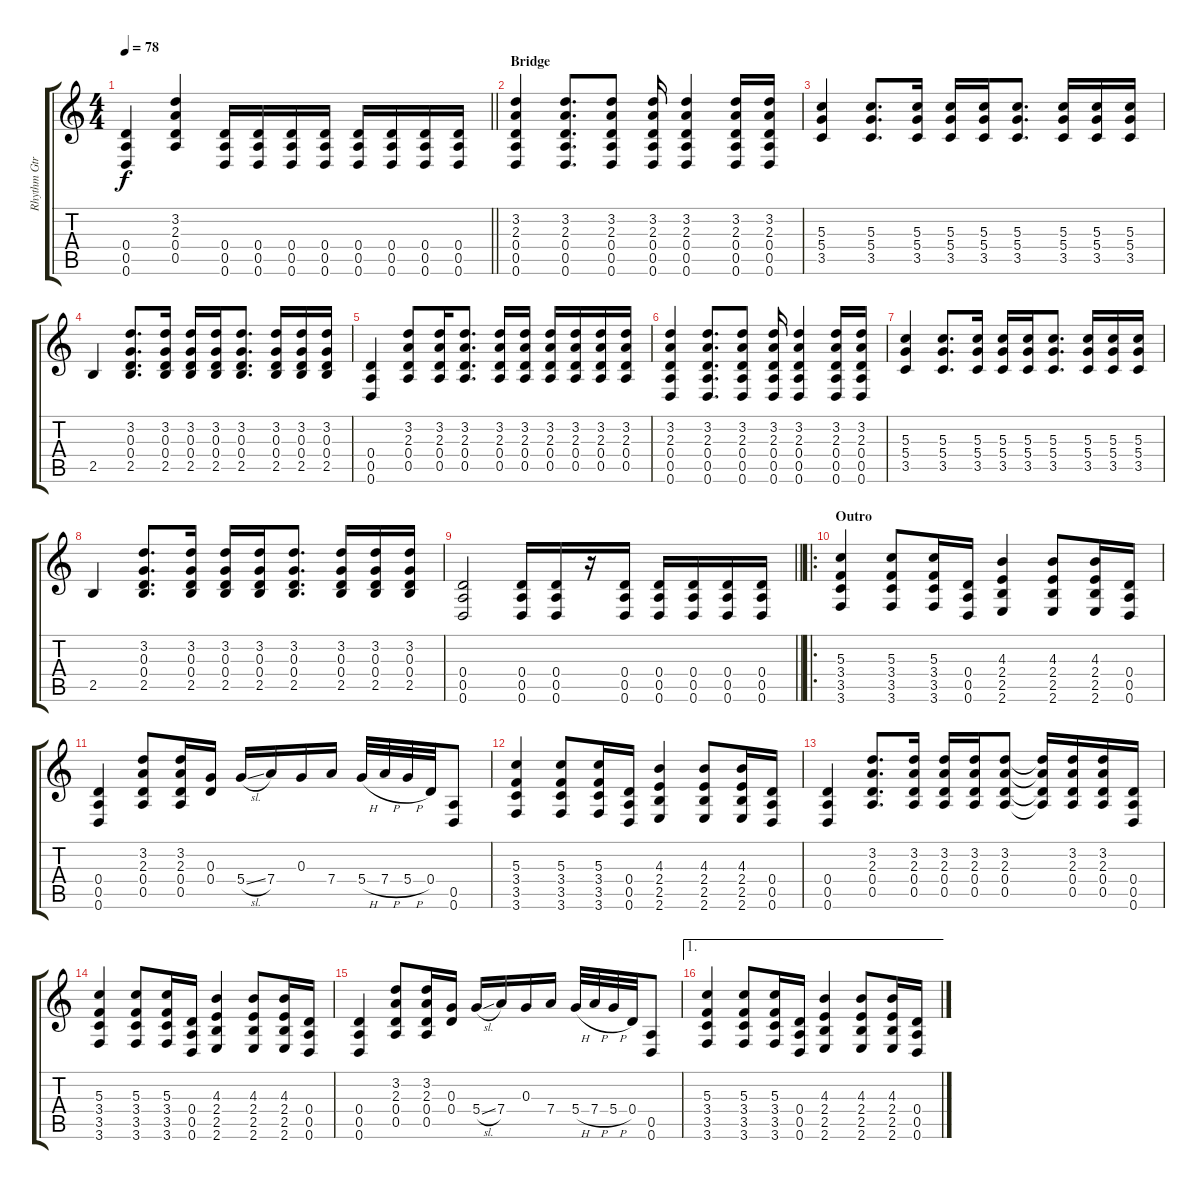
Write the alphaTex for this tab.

\track ("Rhythm Gtr. I" "Rhythm Gtr") {instrument acousticguitarsteel}
\staff {score tabs}
\tuning (E4 B3 G3 D3 A2 D2) {hide}
\ts (4 4)
\tempo 78
\clef g2
\barLineRight lightlight
\ks c
(0.4 0.5 0.6).4{dy f} (3.2 2.3 0.4 0.5).4 (0.4 0.5 0.6).16 (0.4 0.5 0.6).16 (0.4 0.5 0.6).16 (0.4 0.5 0.6).16 (0.4 0.5 0.6).16 (0.4 0.5 0.6).16 (0.4 0.5 0.6).16 (0.4 0.5 0.6).16 |
\section ("" "Bridge")
(3.2 2.3 0.4 0.5 0.6).4 (3.2 2.3 0.4 0.5 0.6).8{d} (3.2 2.3 0.4 0.5 0.6).8 (3.2 2.3 0.4 0.5 0.6).16 (3.2 2.3 0.4 0.5 0.6).4 (3.2 2.3 0.4 0.5 0.6).16 (3.2 2.3 0.4 0.5 0.6).16 |
(5.3 5.4 3.5).4 (5.3 5.4 3.5).8{d} (5.3 5.4 3.5).16 (5.3 5.4 3.5).16 (5.3 5.4 3.5).16 (5.3 5.4 3.5).8{d} (5.3 5.4 3.5).16 (5.3 5.4 3.5).16 (5.3 5.4 3.5).16 |
2.5.4 (3.2 0.3 0.4 2.5).8{d} (3.2 0.3 0.4 2.5).16 (3.2 0.3 0.4 2.5).16 (3.2 0.3 0.4 2.5).16 (3.2 0.3 0.4 2.5).8{d} (3.2 0.3 0.4 2.5).16 (3.2 0.3 0.4 2.5).16 (3.2 0.3 0.4 2.5).16 |
(0.4 0.5 0.6).4 (3.2 2.3 0.4 0.5).8 (3.2 2.3 0.4 0.5).16 (3.2 2.3 0.4 0.5).8{d} (3.2 2.3 0.4 0.5).16 (3.2 2.3 0.4 0.5).16 (3.2 2.3 0.4 0.5).16 (3.2 2.3 0.4 0.5).16 (3.2 2.3 0.4 0.5).16 (3.2 2.3 0.4 0.5).16 |
(3.2 2.3 0.4 0.5 0.6).4 (3.2 2.3 0.4 0.5 0.6).8{d} (3.2 2.3 0.4 0.5 0.6).8 (3.2 2.3 0.4 0.5 0.6).16 (3.2 2.3 0.4 0.5 0.6).4 (3.2 2.3 0.4 0.5 0.6).16 (3.2 2.3 0.4 0.5 0.6).16 |
(5.3 5.4 3.5).4 (5.3 5.4 3.5).8{d} (5.3 5.4 3.5).16 (5.3 5.4 3.5).16 (5.3 5.4 3.5).16 (5.3 5.4 3.5).8{d} (5.3 5.4 3.5).16 (5.3 5.4 3.5).16 (5.3 5.4 3.5).16 |
2.5.4 (3.2 0.3 0.4 2.5).8{d} (3.2 0.3 0.4 2.5).16 (3.2 0.3 0.4 2.5).16 (3.2 0.3 0.4 2.5).16 (3.2 0.3 0.4 2.5).8{d} (3.2 0.3 0.4 2.5).16 (3.2 0.3 0.4 2.5).16 (3.2 0.3 0.4 2.5).16 |
\barLineRight lightlight
(0.4 0.5 0.6).2 (0.4 0.5 0.6).16 (0.4 0.5 0.6).16 r.16 (0.4 0.5 0.6).16 (0.4 0.5 0.6).16 (0.4 0.5 0.6).16 (0.4 0.5 0.6).16 (0.4 0.5 0.6).16 |
\ro
\section ("" "Outro")
(5.3 3.4 3.5 3.6).4 (5.3 3.4 3.5 3.6).8 (5.3 3.4 3.5 3.6).16 (0.4 0.5 0.6).16 (4.3 2.4 2.5 2.6).4 (4.3 2.4 2.5 2.6).8 (4.3 2.4 2.5 2.6).16 (0.4 0.5 0.6).16 |
(0.4 0.5 0.6).4 (3.2 2.3 0.4 0.5).8 (3.2 2.3 0.4 0.5).16 (0.3 0.4).16 5.4{sl}.16 7.4.16 0.3.16 7.4.16 5.4{h}.32 7.4{h}.32 5.4{h}.32 0.4.32 (0.5 0.6).8 |
(5.3 3.4 3.5 3.6).4 (5.3 3.4 3.5 3.6).8 (5.3 3.4 3.5 3.6).16 (0.4 0.5 0.6).16 (4.3 2.4 2.5 2.6).4 (4.3 2.4 2.5 2.6).8 (4.3 2.4 2.5 2.6).16 (0.4 0.5 0.6).16 |
(0.4 0.5 0.6).4 (3.2 2.3 0.4 0.5).8{d} (3.2 2.3 0.4 0.5).16 (3.2 2.3 0.4 0.5).16 (3.2 2.3 0.4 0.5).16 (3.2 2.3 0.4 0.5).8 (3.2{t} 2.3{t} 0.4{t} 0.5{t}).16 (3.2 2.3 0.4 0.5).16 (3.2 2.3 0.4 0.5).16 (0.4 0.5 0.6).16 |
(5.3 3.4 3.5 3.6).4 (5.3 3.4 3.5 3.6).8 (5.3 3.4 3.5 3.6).16 (0.4 0.5 0.6).16 (4.3 2.4 2.5 2.6).4 (4.3 2.4 2.5 2.6).8 (4.3 2.4 2.5 2.6).16 (0.4 0.5 0.6).16 |
(0.4 0.5 0.6).4 (3.2 2.3 0.4 0.5).8 (3.2 2.3 0.4 0.5).16 (0.3 0.4).16 5.4{sl}.16 7.4.16 0.3.16 7.4.16 5.4{h}.32 7.4{h}.32 5.4{h}.32 0.4.32 (0.5 0.6).8 |
\ae 1
(5.3 3.4 3.5 3.6).4 (5.3 3.4 3.5 3.6).8 (5.3 3.4 3.5 3.6).16 (0.4 0.5 0.6).16 (4.3 2.4 2.5 2.6).4 (4.3 2.4 2.5 2.6).8 (4.3 2.4 2.5 2.6).16 (0.4 0.5 0.6).16
